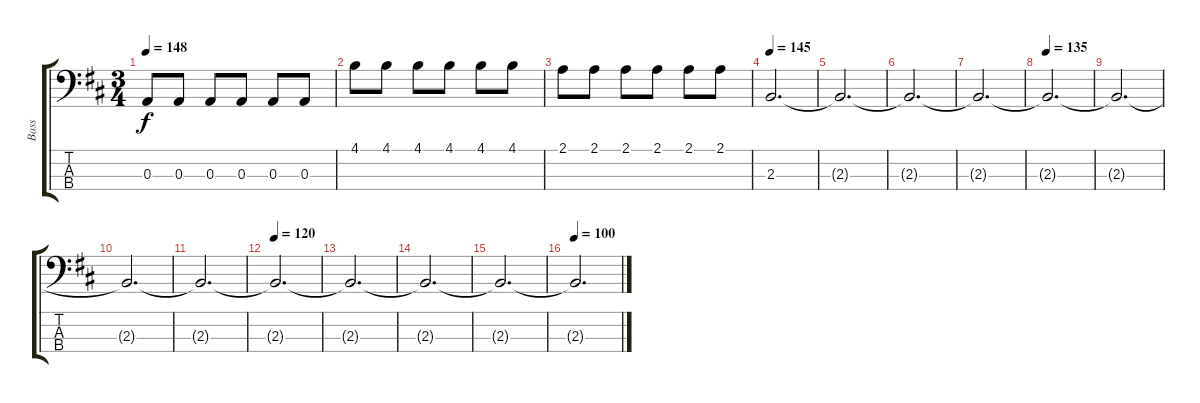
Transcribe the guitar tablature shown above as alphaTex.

\track ("Bass" "Bass") {instrument electricbassfinger}
\staff {score tabs}
\tuning (G2 D2 A1 E1) {hide}
\ts (3 4)
\tempo 148
\clef f4
\ks bminor
0.3.8{dy f} 0.3.8 0.3.8 0.3.8 0.3.8 0.3.8 |
4.1.8 4.1.8 4.1.8 4.1.8 4.1.8 4.1.8 |
2.1.8 2.1.8 2.1.8 2.1.8 2.1.8 2.1.8 |
\tempo 145
2.3.2{d} |
2.3{t}.2{d} |
2.3{t}.2{d} |
2.3{t}.2{d} |
\tempo 135
2.3{t}.2{d} |
2.3{t}.2{d} |
2.3{t}.2{d} |
2.3{t}.2{d} |
\tempo 120
2.3{t}.2{d} |
2.3{t}.2{d} |
2.3{t}.2{d} |
2.3{t}.2{d} |
\tempo 100
2.3{t}.2{d}
